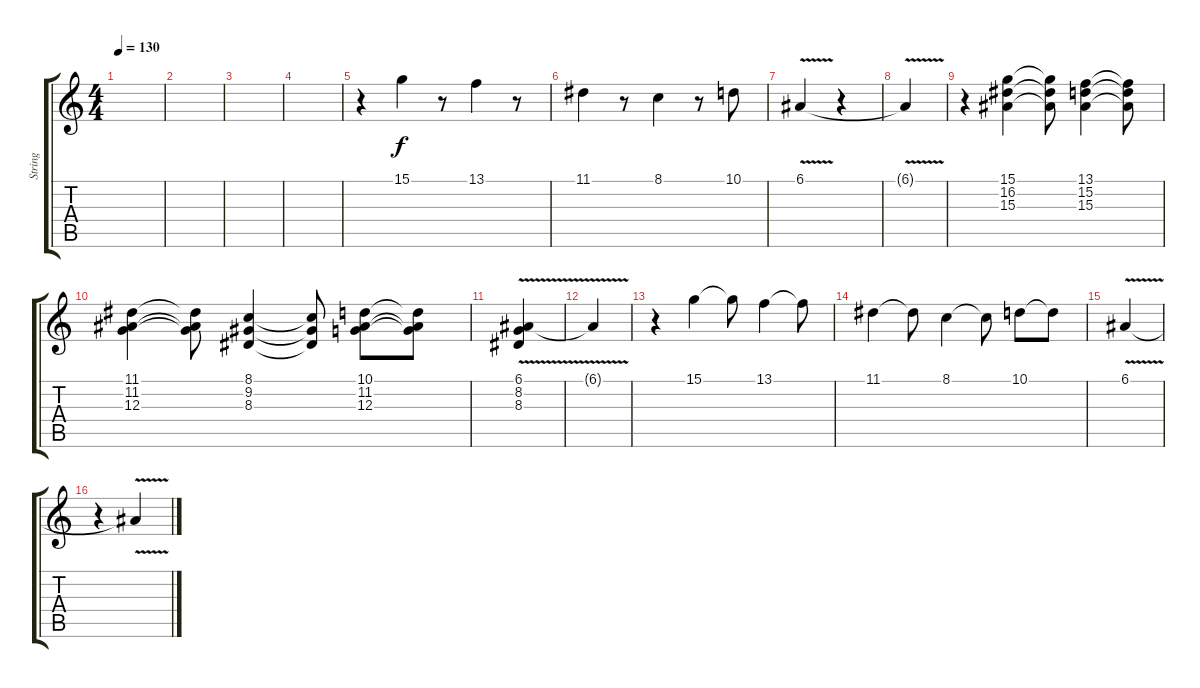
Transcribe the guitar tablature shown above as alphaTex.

\track ("String" "String") {instrument synthbrass1}
\staff {score tabs}
\tuning (E4 B3 G3 D3 A2 E2) {hide}
\ts (4 4)
\tempo 130
\clef g2
\ks c
|
|
|
|
r.4 15.1.4 r.8 13.1.4 r.8 |
11.1.4 r.8 8.1.4 r.8 10.1.8 |
6.1{v}.4 r.4 |
6.1{t}.4 |
r.4{instrument clarinet} (15.1 16.2 15.3).4 (15.1{t} 16.2{t} 15.3{t}).8 (13.1 15.2 15.3).4 (13.1{t} 15.2{t} 15.3{t}).8 |
(11.1 11.2 12.3).4 (11.1{t} 11.2{t} 12.3{t}).8 (8.1 9.2 8.3).4 (8.1{t} 9.2{t} 8.3{t}).8 (10.1 11.2 12.3).8 (10.1{t} 11.2{t} 12.3{t}).8 |
(6.1{v} 8.2 8.3).4 |
6.1{t}.4 |
r.4{instrument synthbrass1} 15.1.4 15.1{t}.8 13.1.4 13.1{t}.8 |
11.1.4 11.1{t}.8 8.1.4 8.1{t}.8 10.1.8 10.1{t}.8 |
6.1{v}.4 |
r.4 6.1{t}.4
